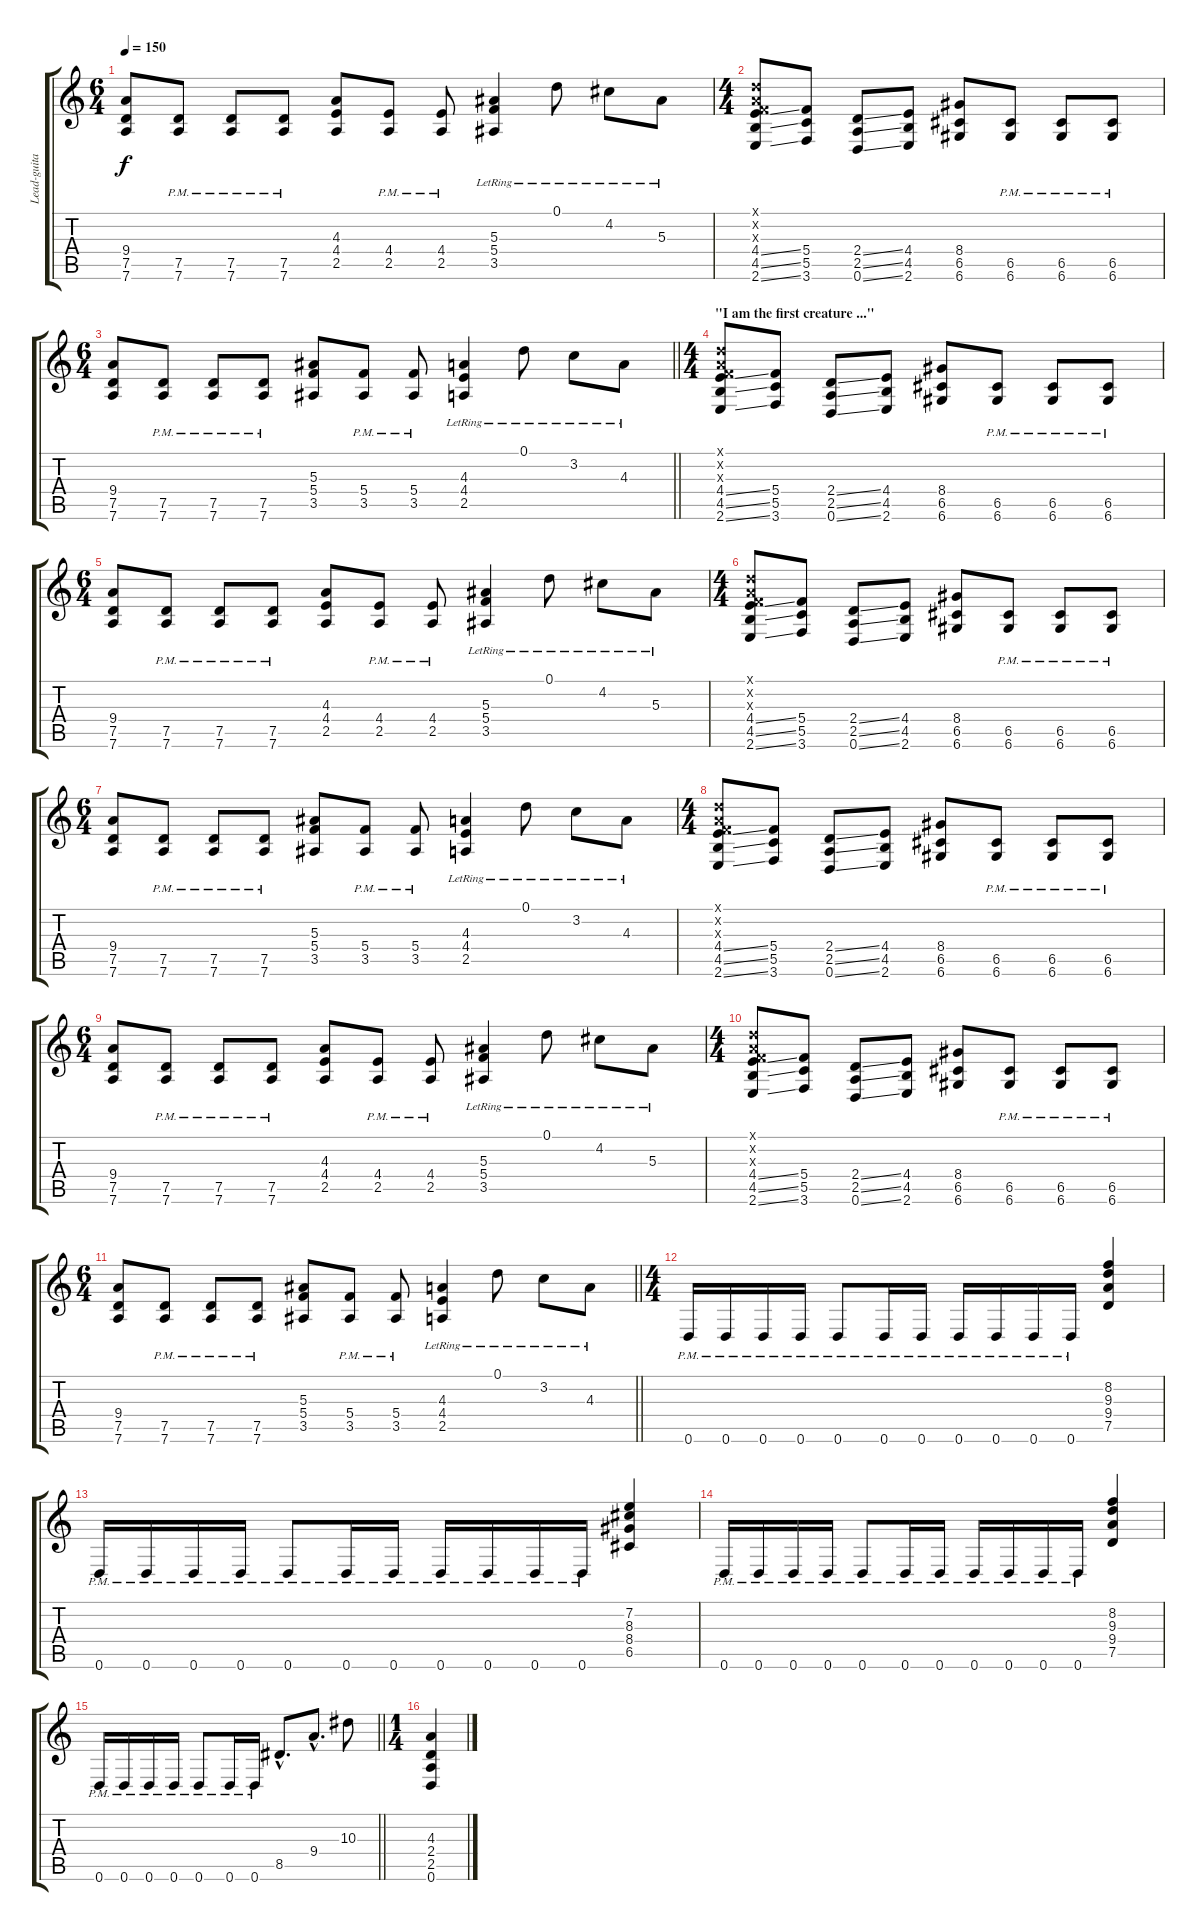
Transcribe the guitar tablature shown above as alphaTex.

\track ("Lead-guitar - Galder" "Lead-guita") {instrument distortionguitar}
\staff {score tabs}
\tuning (D4 A3 F3 C3 G2 D2) {hide}
\ts (6 4)
\tempo 150
\clef g2
\ks c
(9.4 7.5 7.6).8{dy f} (7.5{pm} 7.6{pm}).8 (7.5{pm} 7.6{pm}).8 (7.5{pm} 7.6{pm}).8 (4.3 4.4 2.5).8 (4.4{pm} 2.5{pm}).8 (4.4{pm} 2.5{pm}).8 (5.3{lr} 5.4{lr} 3.5{lr}).4 0.1{lr}.8 4.2{lr}.8 5.3{lr}.8 |
\ts (4 4)
(0.1{x} 0.2{x} 0.3{x} 4.4{ss} 4.5{ss} 2.6{ss}).8 (5.4 5.5 3.6).8 (2.4{ss} 2.5{ss} 0.6{ss}).8 (4.4 4.5 2.6).8 (8.4 6.5 6.6).8 (6.5{pm} 6.6{pm}).8 (6.5{pm} 6.6{pm}).8 (6.5{pm} 6.6{pm}).8 |
\ts (6 4)
\barLineRight lightlight
(9.4 7.5 7.6).8 (7.5{pm} 7.6{pm}).8 (7.5{pm} 7.6{pm}).8 (7.5{pm} 7.6{pm}).8 (5.3 5.4 3.5).8 (5.4{pm} 3.5{pm}).8 (5.4{pm} 3.5{pm}).8 (4.3{lr} 4.4{lr} 2.5{lr}).4 0.1{lr}.8 3.2{lr}.8 4.3{lr}.8 |
\ts (4 4)
\section ("" "\"I am the first creature ...\"")
(0.1{x} 0.2{x} 0.3{x} 4.4{ss} 4.5{ss} 2.6{ss}).8 (5.4 5.5 3.6).8 (2.4{ss} 2.5{ss} 0.6{ss}).8 (4.4 4.5 2.6).8 (8.4 6.5 6.6).8 (6.5{pm} 6.6{pm}).8 (6.5{pm} 6.6{pm}).8 (6.5{pm} 6.6{pm}).8 |
\ts (6 4)
(9.4 7.5 7.6).8 (7.5{pm} 7.6{pm}).8 (7.5{pm} 7.6{pm}).8 (7.5{pm} 7.6{pm}).8 (4.3 4.4 2.5).8 (4.4{pm} 2.5{pm}).8 (4.4{pm} 2.5{pm}).8 (5.3{lr} 5.4{lr} 3.5{lr}).4 0.1{lr}.8 4.2{lr}.8 5.3{lr}.8 |
\ts (4 4)
(0.1{x} 0.2{x} 0.3{x} 4.4{ss} 4.5{ss} 2.6{ss}).8 (5.4 5.5 3.6).8 (2.4{ss} 2.5{ss} 0.6{ss}).8 (4.4 4.5 2.6).8 (8.4 6.5 6.6).8 (6.5{pm} 6.6{pm}).8 (6.5{pm} 6.6{pm}).8 (6.5{pm} 6.6{pm}).8 |
\ts (6 4)
(9.4 7.5 7.6).8 (7.5{pm} 7.6{pm}).8 (7.5{pm} 7.6{pm}).8 (7.5{pm} 7.6{pm}).8 (5.3 5.4 3.5).8 (5.4{pm} 3.5{pm}).8 (5.4{pm} 3.5{pm}).8 (4.3{lr} 4.4{lr} 2.5{lr}).4 0.1{lr}.8 3.2{lr}.8 4.3{lr}.8 |
\ts (4 4)
(0.1{x} 0.2{x} 0.3{x} 4.4{ss} 4.5{ss} 2.6{ss}).8 (5.4 5.5 3.6).8 (2.4{ss} 2.5{ss} 0.6{ss}).8 (4.4 4.5 2.6).8 (8.4 6.5 6.6).8 (6.5{pm} 6.6{pm}).8 (6.5{pm} 6.6{pm}).8 (6.5{pm} 6.6{pm}).8 |
\ts (6 4)
(9.4 7.5 7.6).8 (7.5{pm} 7.6{pm}).8 (7.5{pm} 7.6{pm}).8 (7.5{pm} 7.6{pm}).8 (4.3 4.4 2.5).8 (4.4{pm} 2.5{pm}).8 (4.4{pm} 2.5{pm}).8 (5.3{lr} 5.4{lr} 3.5{lr}).4 0.1{lr}.8 4.2{lr}.8 5.3{lr}.8 |
\ts (4 4)
(0.1{x} 0.2{x} 0.3{x} 4.4{ss} 4.5{ss} 2.6{ss}).8 (5.4 5.5 3.6).8 (2.4{ss} 2.5{ss} 0.6{ss}).8 (4.4 4.5 2.6).8 (8.4 6.5 6.6).8 (6.5{pm} 6.6{pm}).8 (6.5{pm} 6.6{pm}).8 (6.5{pm} 6.6{pm}).8 |
\ts (6 4)
\barLineRight lightlight
(9.4 7.5 7.6).8 (7.5{pm} 7.6{pm}).8 (7.5{pm} 7.6{pm}).8 (7.5{pm} 7.6{pm}).8 (5.3 5.4 3.5).8 (5.4{pm} 3.5{pm}).8 (5.4{pm} 3.5{pm}).8 (4.3{lr} 4.4{lr} 2.5{lr}).4 0.1{lr}.8 3.2{lr}.8 4.3{lr}.8 |
\ts (4 4)
\section ("" "")
0.6{pm}.16 0.6{pm}.16 0.6{pm}.16 0.6{pm}.16 0.6{pm}.8 0.6{pm}.16 0.6{pm}.16 0.6{pm}.16 0.6{pm}.16 0.6{pm}.16 0.6{pm}.16 (8.2 9.3 9.4 7.5).4 |
0.6{pm}.16 0.6{pm}.16 0.6{pm}.16 0.6{pm}.16 0.6{pm}.8 0.6{pm}.16 0.6{pm}.16 0.6{pm}.16 0.6{pm}.16 0.6{pm}.16 0.6{pm}.16 (7.2 8.3 8.4 6.5).4 |
0.6{pm}.16 0.6{pm}.16 0.6{pm}.16 0.6{pm}.16 0.6{pm}.8 0.6{pm}.16 0.6{pm}.16 0.6{pm}.16 0.6{pm}.16 0.6{pm}.16 0.6{pm}.16 (8.2 9.3 9.4 7.5).4 |
\barLineRight lightlight
0.6{pm}.16 0.6{pm}.16 0.6{pm}.16 0.6{pm}.16 0.6{pm}.8 0.6{pm}.16 0.6{pm}.16 8.5{hac}.8{d} 9.4{hac}.8{d} 10.3.8 |
\ts (1 4)
\section ("" "")
(4.3 2.4 2.5 0.6).4
